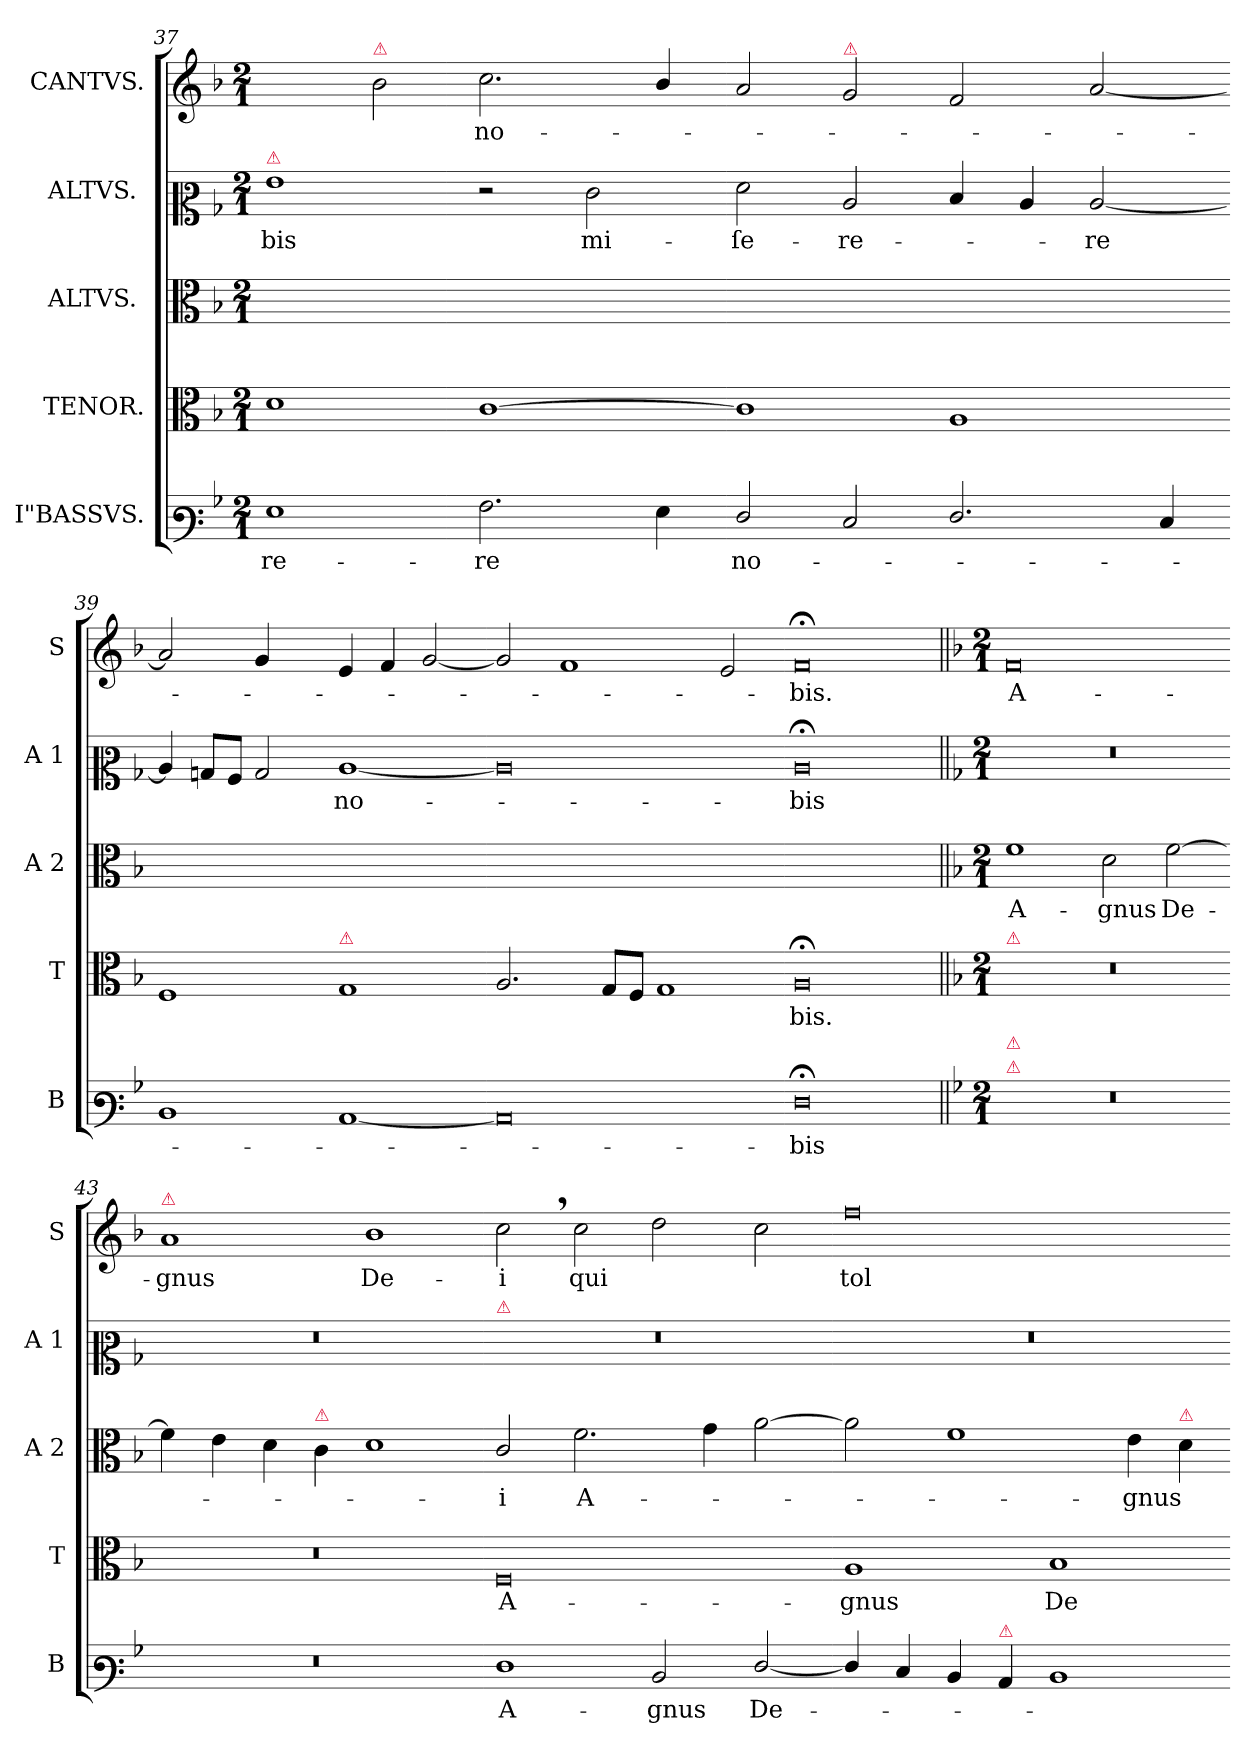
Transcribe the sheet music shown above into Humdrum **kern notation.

**kern	**text	**kern	**text	**kern	**text	**kern	**text	**kern	**text
*part5	*part5	*part4	*part4	*part3	*part3	*part2	*part2	*part1	*part1
*staff5	*staff5	*staff4	*staff4	*staff3	*staff3	*staff2	*staff2	*staff1	*staff1
*I"I"BASSVS.	*	*I"TENOR.	*	*I"ALTVS. [2]	*	*I"ALTVS. [1]	*	*I"CANTVS.	*
*I'B	*	*I'T	*	*I'A 2	*	*I'A 1	*	*I'S	*
*clefF3	*	*clefC3	*	*clefC3	*	*clefC2	*	*clefG2	*
*k[b-]	*	*k[b-]	*	*k[b-]	*	*k[b-]	*	*k[b-]	*
*M2/1	*	*M2/1	*	*M2/1	*	*M2/1	*	*M2/1	*
=37	=37	=37	=37	=37	=37	=37	=37	=37	=37
!	!	!	!	!	!	!LO:TX:a:color=crimson:t=⚠	!	!	!
1G	-re-	1d	.	0ryy	.	1g	-bis	2ryy	.
!	!	!	!	!	!	!	!	!LO:TX:a:color=crimson:t=⚠	!
.	.	.	.	.	.	.	.	2b-\	.
2.A\	-re	[1c	.	.	.	2r	.	2.cc\	no-
!	!	!	!	!	!	!	!LO:LY:i	!	!
.	.	.	.	.	.	2e\	mi-	.	.
4G\	.	.	.	.	.	.	.	4b-/	.
=38-	=38-	=38-	=38-	=38-	=38-	=38-	=38-	=38-	=38-
!	!	!	!	!	!	!	!LO:LY:i	!	!
2F/	no-	1c]	.	0ryy	.	2f\	-ſe-	2a/	.
!	!	!	!	!	!	!	!	!LO:TX:a:color=crimson:t=⚠	!
!	!	!	!	!	!	!	!LO:LY:i	!	!
2E/	.	.	.	.	.	2c/	-re-	2g/	.
2.F/	.	1A	.	.	.	4d/	.	2f/	.
.	.	.	.	.	.	4c/	.	.	.
!	!	!	!	!	!	!	!LO:LY:i	!	!
.	.	.	.	.	.	[2c/	-re	[2a/	.
4E/	.	.	.	.	.	.	.	.	.
=39-	=39-	=39-	=39-	=39-	=39-	=39-	=39-	=39-	=39-
1D	.	1F	.	0ryy	.	4c/]	.	2a/]	.
.	.	.	.	.	.	8Bn/L	.	.	.
.	.	.	.	.	.	8A/J	.	.	.
.	.	.	.	.	.	2B/	.	4g/	.
.	.	.	.	.	.	.	.	4ryy	.
!	!	!LO:TX:a:color=crimson:t=⚠	!	!	!	!	!	!	!
!	!	!	!	!	!	!	!LO:LY:i	!	!
[1C	.	1G	.	.	.	[1c	no-	4e/	.
.	.	.	.	.	.	.	.	4f/	.
.	.	.	.	.	.	.	.	[2g/	.
=40-	=40-	=40-	=40-	=40-	=40-	=40-	=40-	=40-	=40-
0C]	.	2.A/	.	0ryy	.	0c]	.	2g/]	.
.	.	.	.	.	.	.	.	1f	.
.	.	8G/L	.	.	.	.	.	.	.
.	.	8F/J	.	.	.	.	.	.	.
.	.	1G	.	.	.	.	.	.	.
.	.	.	.	.	.	.	.	2e/	.
=41-	=41-	=41-	=41-	=41-	=41-	=41-	=41-	=41-	=41-
!	!	!	!	!	!	!	!LO:LY:i	!	!
0F;<	-bis	0A;<	-bis.	0ryy	.	0c;<	-bis	0f;<	-bis.
=42||	=42||	=42||	=42||	=42||	=42||	=42||	=42||	=42||	=42||
*k[b-]	*	*	*	*	*	*	*	*	*
*M2/1	*	*M2/1	*	*M2/1	*	*M2/1	*	*M2/1	*
!	!	!LO:TX:a:color=crimson:t=⚠	!	!	!	!	!	!	!
!LO:TX:a:color=crimson:t=⚠	!	!	!	!	!	!	!	!	!
!LO:TX:a:color=crimson:t=⚠	!	!	!	!	!	!	!	!	!
0r	.	0r	.	1f	A-	0r	.	0f	A-
.	.	.	.	2d\	-gnus	.	.	.	.
.	.	.	.	[2f\	De-	.	.	.	.
=43-	=43-	=43-	=43-	=43-	=43-	=43-	=43-	=43-	=43-
!	!	!	!	!	!	!	!	!LO:TX:a:color=crimson:t=⚠	!
0r	.	0r	.	4f\]	.	0r	.	1a	gnus
.	.	.	.	4e\	.	.	.	.	.
.	.	.	.	4d\	.	.	.	.	.
!	!	!	!	!LO:TX:a:color=crimson:t=⚠	!	!	!	!	!
.	.	.	.	4c\	.	.	.	.	.
.	.	.	.	1d	.	.	.	1b-	De-
=44-	=44-	=44-	=44-	=44-	=44-	=44-	=44-	=44-	=44-
!	!	!	!	!	!	!LO:TX:a:color=crimson:t=⚠	!	!	!
1F	A-	0F	A-	2c/	-i	0r	.	2cc,\	-i
.	.	.	.	2.f\	A-	.	.	2cc\	qui
2D/	-gnus	.	.	.	.	.	.	2dd\	.
.	.	.	.	4g\	.	.	.	.	.
[2F/	De-	.	.	[2a\	.	.	.	2cc\	.
=45-	=45-	=45-	=45-	=45-	=45-	=45-	=45-	=45-	=45-
4F/]	.	1A	-gnus	2a\]	.	0r	.	0ff	tol-
4E/	.	.	.	.	.	.	.	.	.
4D/	.	.	.	1f	.	.	.	.	.
!LO:TX:a:color=crimson:t=⚠	!	!	!	!	!	!	!	!	!
4C/	.	.	.	.	.	.	.	.	.
1D	.	1B-	De-	.	.	.	.	.	.
.	.	.	.	4e\	-gnus	.	.	.	.
!	!	!	!	!LO:TX:a:color=crimson:t=⚠	!	!	!	!	!
.	.	.	.	4d\	.	.	.	.	.
=-	=-	=-	=-	=-	=-	=-	=-	=-	=-
*-	*-	*-	*-	*-	*-	*-	*-	*-	*-
